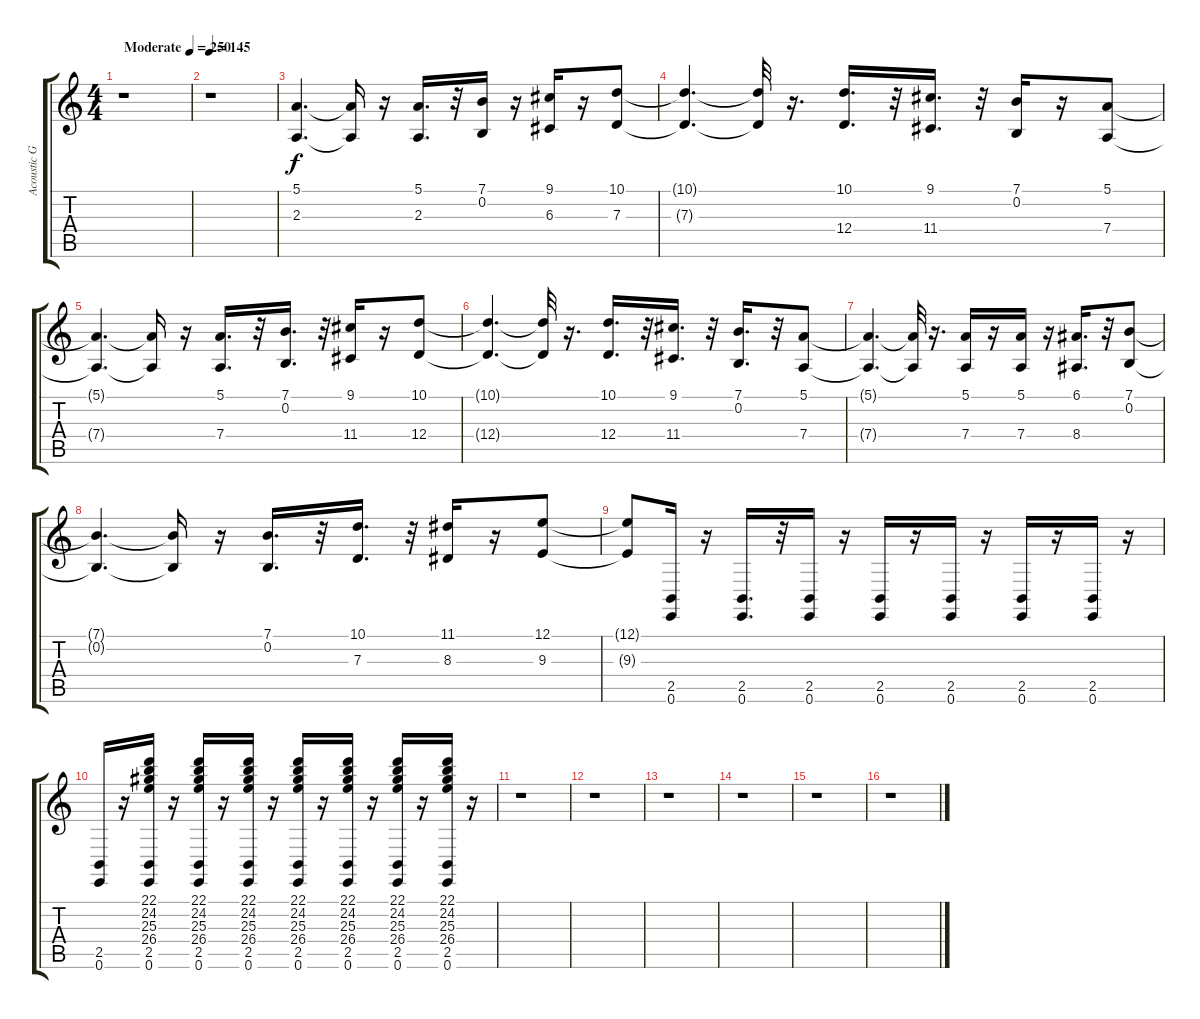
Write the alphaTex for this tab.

\track ("Acoustic Grand Piano - ____________ ____" "Acoustic G") {instrument acousticgrandpiano}
\staff {score tabs}
\tuning (E4 B3 G3 D3 A2 E2) {hide}
\ts (4 4)
\tempo (250 "Moderate")
\clef g2
\ks c
r.1{dy f instrument acousticgrandpiano} |
\tempo 145
r.1 |
(5.1 2.3).4{d} (5.1{t} 2.3{t}).16 r.16 (5.1 2.3).16{d} r.32 (7.1 0.2).16 r.16 (9.1 6.3).16 r.16 (10.1 7.3).8 |
(10.1{t} 7.3{t}).4{d} (10.1{t} 7.3{t}).32 r.16{d} (10.1 12.4).16{d} r.32 (9.1 11.4).16{d} r.32 (7.1 0.2).16 r.16 (5.1 7.4).8 |
(5.1{t} 7.4{t}).4{d} (5.1{t} 7.4{t}).16 r.16 (5.1 7.4).16{d} r.32 (7.1 0.2).16{d} r.32 (9.1 11.4).16 r.16 (10.1 12.4).8 |
(10.1{t} 12.4{t}).4{d} (10.1{t} 12.4{t}).32 r.16{d} (10.1 12.4).16{d} r.32 (9.1 11.4).16{d} r.32 (7.1 0.2).16{d} r.32 (5.1 7.4).8 |
(5.1{t} 7.4{t}).4{d} (5.1{t} 7.4{t}).32 r.16{d} (5.1 7.4).16 r.16 (5.1 7.4).16 r.16 (6.1 8.4).16{d} r.32 (7.1 0.2).8 |
(7.1{t} 0.2{t}).4{d} (7.1{t} 0.2{t}).16 r.16 (7.1 0.2).16{d} r.32 (10.1 7.3).16{d} r.32 (11.1 8.3).16 r.16 (12.1 9.3).8 |
(12.1{t} 9.3{t}).8 (2.5 0.6).16 r.16 (2.5 0.6).16{d} r.32 (2.5 0.6).16 r.16 (2.5 0.6).16 r.16 (2.5 0.6).16 r.16 (2.5 0.6).16 r.16 (2.5 0.6).16 r.16 |
(2.5 0.6).16 r.16 (22.1 24.2 25.3 26.4 2.5 0.6).16 r.16 (22.1 24.2 25.3 26.4 2.5 0.6).16 r.16 (22.1 24.2 25.3 26.4 2.5 0.6).16 r.16 (22.1 24.2 25.3 26.4 2.5 0.6).16 r.16 (22.1 24.2 25.3 26.4 2.5 0.6).16 r.16 (22.1 24.2 25.3 26.4 2.5 0.6).16 r.16 (22.1 24.2 25.3 26.4 2.5 0.6).16 r.16 |
r.1 |
r.1 |
r.1 |
r.1 |
r.1 |
r.1
